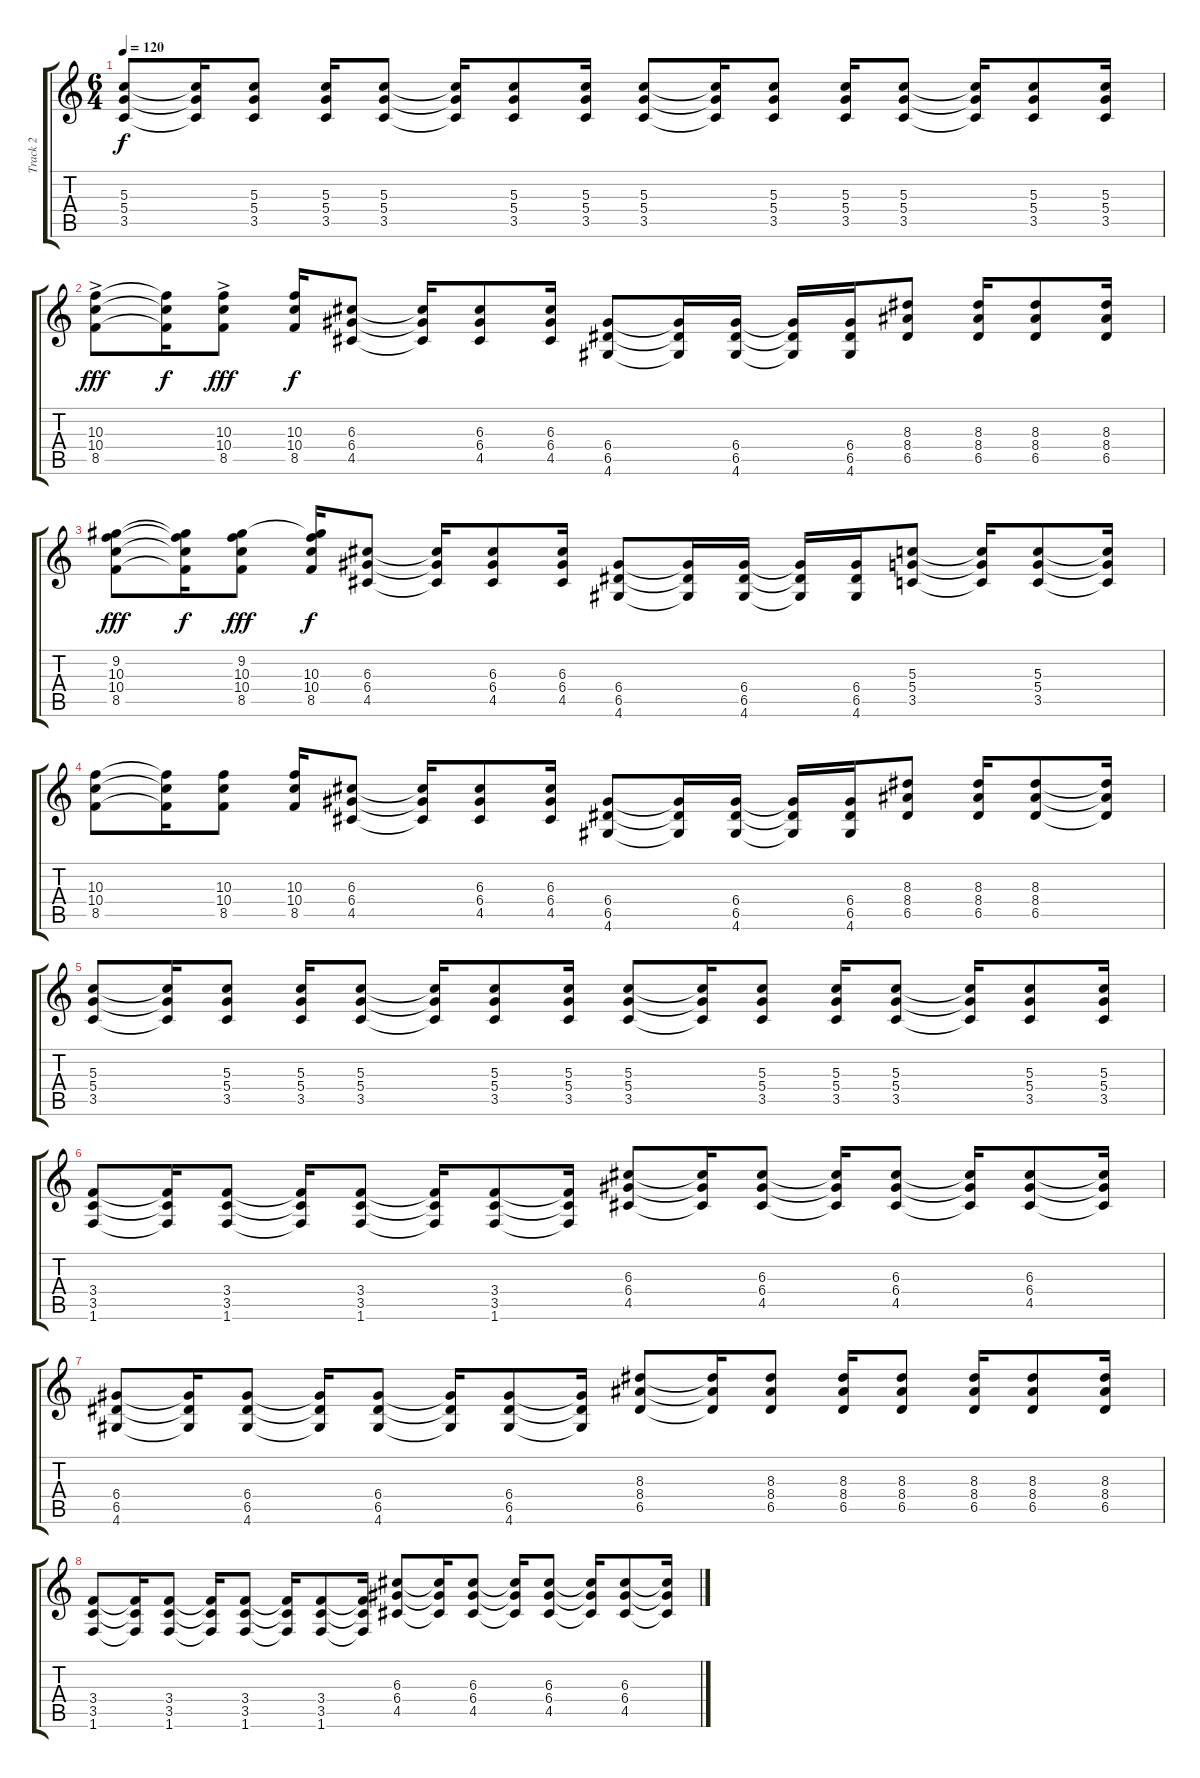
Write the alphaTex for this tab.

\track ("Track 2" "Track 2") {instrument distortionguitar}
\staff {score tabs}
\tuning (E4 B3 G3 D3 A2 E2) {hide}
\ts (6 4)
\tempo 120
\clef g2
\ks c
(5.3 5.4 3.5).8{dy f} (5.3{t} 5.4{t} 3.5{t}).16 (5.3 5.4 3.5).8 (5.3 5.4 3.5).16 (5.3 5.4 3.5).8 (5.3{t} 5.4{t} 3.5{t}).16 (5.3 5.4 3.5).8 (5.3 5.4 3.5).16 (5.3 5.4 3.5).8 (5.3{t} 5.4{t} 3.5{t}).16 (5.3 5.4 3.5).8 (5.3 5.4 3.5).16 (5.3 5.4 3.5).8 (5.3{t} 5.4{t} 3.5{t}).16 (5.3 5.4 3.5).8 (5.3 5.4 3.5).16 |
(10.3{ac} 10.4{ac} 8.5{ac}).8{dy fff} (10.3{t} 10.4{t} 8.5{t}).16{dy f} (10.3{ac} 10.4{ac} 8.5{ac}).8{dy fff} (10.3 10.4 8.5).16{dy f} (6.3 6.4 4.5).8 (6.3{t} 6.4{t} 4.5{t}).16 (6.3 6.4 4.5).8 (6.3 6.4 4.5).16 (6.4 6.5 4.6).8 (6.4{t} 6.5{t} 4.6{t}).16 (6.4 6.5 4.6).16 (6.4{t} 6.5{t} 4.6{t}).16 (6.4 6.5 4.6).16 (8.3 8.4 6.5).8 (8.3 8.4 6.5).16 (8.3 8.4 6.5).8 (8.3 8.4 6.5).16 |
(9.2 10.3 10.4 8.5).8{dy fff} (9.2{t} 10.3{t} 10.4{t} 8.5{t}).16{dy f} (9.2 10.3 10.4 8.5).8{dy fff} (9.2{t} 10.3 10.4 8.5).16{dy f} (6.3 6.4 4.5).8 (6.3{t} 6.4{t} 4.5{t}).16 (6.3 6.4 4.5).8 (6.3 6.4 4.5).16 (6.4 6.5 4.6).8 (6.4{t} 6.5{t} 4.6{t}).16 (6.4 6.5 4.6).16 (6.4{t} 6.5{t} 4.6{t}).16 (6.4 6.5 4.6).16 (5.3 5.4 3.5).8 (5.3{t} 5.4{t} 3.5{t}).16 (5.3 5.4 3.5).8 (5.3{t} 5.4{t} 3.5{t}).16 |
(10.3 10.4 8.5).8 (10.3{t} 10.4{t} 8.5{t}).16 (10.3 10.4 8.5).8 (10.3 10.4 8.5).16 (6.3 6.4 4.5).8 (6.3{t} 6.4{t} 4.5{t}).16 (6.3 6.4 4.5).8 (6.3 6.4 4.5).16 (6.4 6.5 4.6).8 (6.4{t} 6.5{t} 4.6{t}).16 (6.4 6.5 4.6).16 (6.4{t} 6.5{t} 4.6{t}).16 (6.4 6.5 4.6).16 (8.3 8.4 6.5).8 (8.3 8.4 6.5).16 (8.3 8.4 6.5).8 (8.3{t} 8.4{t} 6.5{t}).16 |
(5.3 5.4 3.5).8 (5.3{t} 5.4{t} 3.5{t}).16 (5.3 5.4 3.5).8 (5.3 5.4 3.5).16 (5.3 5.4 3.5).8 (5.3{t} 5.4{t} 3.5{t}).16 (5.3 5.4 3.5).8 (5.3 5.4 3.5).16 (5.3 5.4 3.5).8 (5.3{t} 5.4{t} 3.5{t}).16 (5.3 5.4 3.5).8 (5.3 5.4 3.5).16 (5.3 5.4 3.5).8 (5.3{t} 5.4{t} 3.5{t}).16 (5.3 5.4 3.5).8 (5.3 5.4 3.5).16 |
(3.4 3.5 1.6).8 (3.4{t} 3.5{t} 1.6{t}).16 (3.4 3.5 1.6).8 (3.4{t} 3.5{t} 1.6{t}).16 (3.4 3.5 1.6).8 (3.4{t} 3.5{t} 1.6{t}).16 (3.4 3.5 1.6).8 (3.4{t} 3.5{t} 1.6{t}).16 (6.3 6.4 4.5).8 (6.3{t} 6.4{t} 4.5{t}).16 (6.3 6.4 4.5).8 (6.3{t} 6.4{t} 4.5{t}).16 (6.3 6.4 4.5).8 (6.3{t} 6.4{t} 4.5{t}).16 (6.3 6.4 4.5).8 (6.3{t} 6.4{t} 4.5{t}).16 |
(6.4 6.5 4.6).8 (6.4{t} 6.5{t} 4.6{t}).16 (6.4 6.5 4.6).8 (6.4{t} 6.5{t} 4.6{t}).16 (6.4 6.5 4.6).8 (6.4{t} 6.5{t} 4.6{t}).16 (6.4 6.5 4.6).8 (6.4{t} 6.5{t} 4.6{t}).16 (8.3 8.4 6.5).8 (8.3{t} 8.4{t} 6.5{t}).16 (8.3 8.4 6.5).8 (8.3 8.4 6.5).16 (8.3 8.4 6.5).8 (8.3 8.4 6.5).16 (8.3 8.4 6.5).8 (8.3 8.4 6.5).16 |
(3.4 3.5 1.6).8 (3.4{t} 3.5{t} 1.6{t}).16 (3.4 3.5 1.6).8 (3.4{t} 3.5{t} 1.6{t}).16 (3.4 3.5 1.6).8 (3.4{t} 3.5{t} 1.6{t}).16 (3.4 3.5 1.6).8 (3.4{t} 3.5{t} 1.6{t}).16 (6.3 6.4 4.5).8 (6.3{t} 6.4{t} 4.5{t}).16 (6.3 6.4 4.5).8 (6.3{t} 6.4{t} 4.5{t}).16 (6.3 6.4 4.5).8 (6.3{t} 6.4{t} 4.5{t}).16 (6.3 6.4 4.5).8 (6.3{t} 6.4{t} 4.5{t}).16
